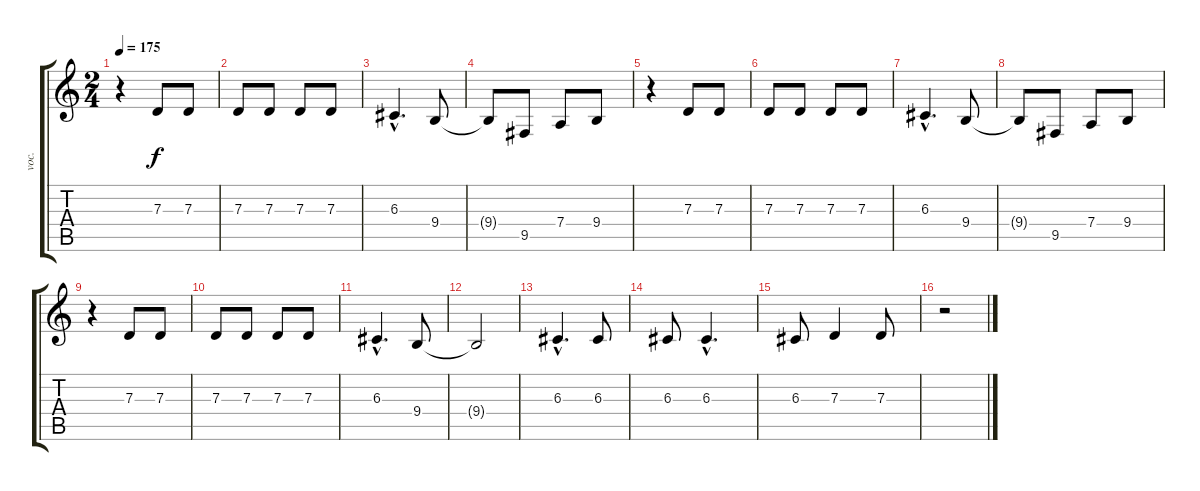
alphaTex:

\track ("voc." "voc.") {instrument lead8bassandlead}
\staff {score tabs}
\tuning (E4 B3 G3 D3 A2 E2) {hide}
\ts (2 4)
\tempo 175
\clef g2
\ks c
r.4{dy f} 7.3.8 7.3.8 |
7.3.8 7.3.8 7.3.8 7.3.8 |
6.3{hac}.4{d} 9.4.8 |
9.4{t}.8 9.5.8 7.4.8 9.4.8 |
r.4 7.3.8 7.3.8 |
7.3.8 7.3.8 7.3.8 7.3.8 |
6.3{hac}.4{d} 9.4.8 |
9.4{t}.8 9.5.8 7.4.8 9.4.8 |
r.4 7.3.8 7.3.8 |
7.3.8 7.3.8 7.3.8 7.3.8 |
6.3{hac}.4{d} 9.4.8 |
9.4{t}.2 |
6.3{hac}.4{d} 6.3.8 |
6.3.8 6.3{hac}.4{d} |
6.3.8 7.3.4 7.3.8 |
r.2
